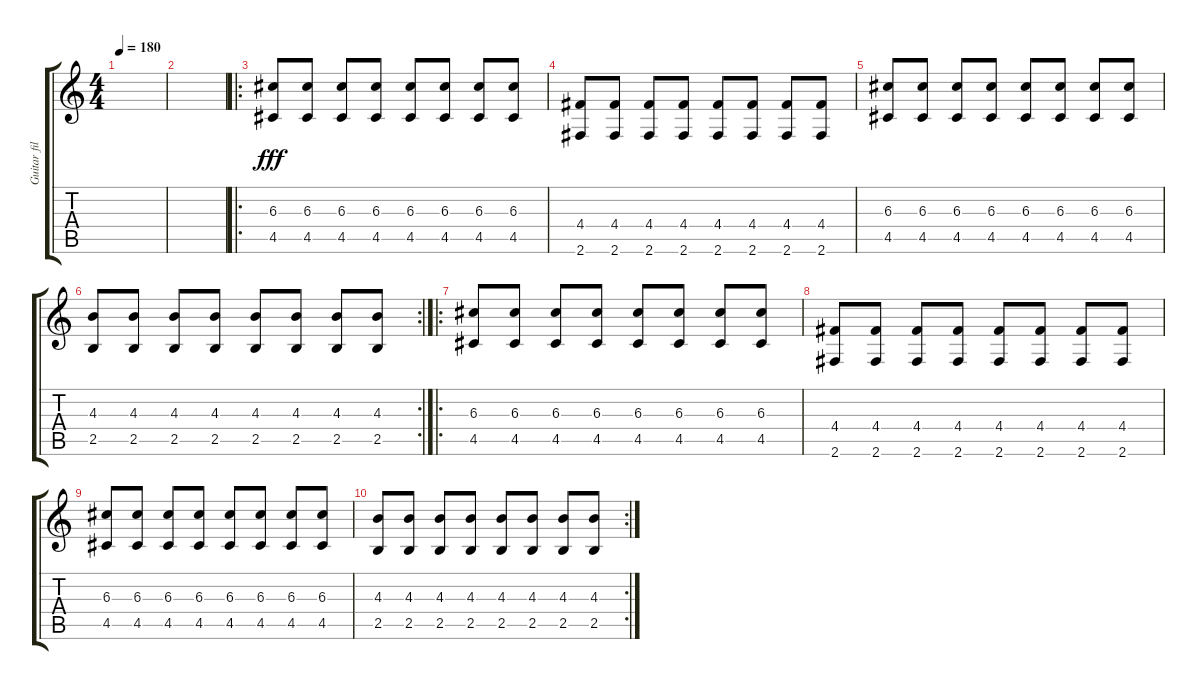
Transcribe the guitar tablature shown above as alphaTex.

\track ("Guitar fill" "Guitar fil") {instrument overdrivenguitar}
\staff {score tabs}
\tuning (E4 B3 G3 D3 A2 E2) {hide}
\ts (4 4)
\tempo 180
\clef g2
\ks c
|
|
\ro
(6.3 4.5).8{dy fff} (6.3 4.5).8 (6.3 4.5).8 (6.3 4.5).8 (6.3 4.5).8 (6.3 4.5).8 (6.3 4.5).8 (6.3 4.5).8 |
(4.4 2.6).8 (4.4 2.6).8 (4.4 2.6).8 (4.4 2.6).8 (4.4 2.6).8 (4.4 2.6).8 (4.4 2.6).8 (4.4 2.6).8 |
(6.3 4.5).8 (6.3 4.5).8 (6.3 4.5).8 (6.3 4.5).8 (6.3 4.5).8 (6.3 4.5).8 (6.3 4.5).8 (6.3 4.5).8 |
\rc 2
(4.3 2.5).8 (4.3 2.5).8 (4.3 2.5).8 (4.3 2.5).8 (4.3 2.5).8 (4.3 2.5).8 (4.3 2.5).8 (4.3 2.5).8 |
\ro
(6.3 4.5).8 (6.3 4.5).8 (6.3 4.5).8 (6.3 4.5).8 (6.3 4.5).8 (6.3 4.5).8 (6.3 4.5).8 (6.3 4.5).8 |
(4.4 2.6).8 (4.4 2.6).8 (4.4 2.6).8 (4.4 2.6).8 (4.4 2.6).8 (4.4 2.6).8 (4.4 2.6).8 (4.4 2.6).8 |
(6.3 4.5).8 (6.3 4.5).8 (6.3 4.5).8 (6.3 4.5).8 (6.3 4.5).8 (6.3 4.5).8 (6.3 4.5).8 (6.3 4.5).8 |
\rc 2
(4.3 2.5).8 (4.3 2.5).8 (4.3 2.5).8 (4.3 2.5).8 (4.3 2.5).8 (4.3 2.5).8 (4.3 2.5).8 (4.3 2.5).8
